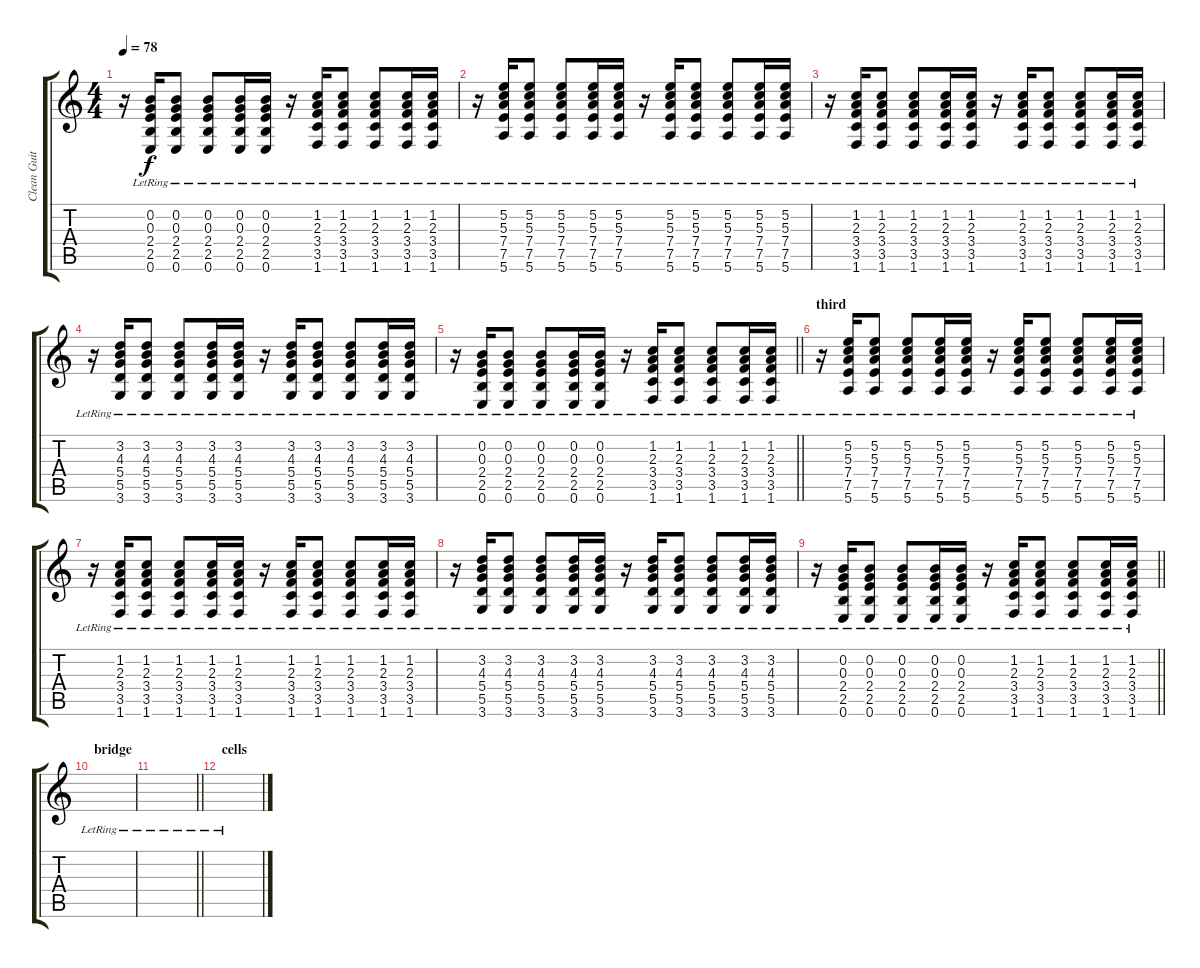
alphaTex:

\track ("Clean Guitar" "Clean Guit") {instrument electricguitarclean}
\staff {score tabs}
\tuning (E4 B3 G3 D3 A2 E2) {hide}
\ts (4 4)
\tempo 78
\clef g2
\ks c
r.16{dy f} (0.2 0.3 2.4{lr} 2.5{lr} 0.6{lr}).16 (0.2 0.3 2.4{lr} 2.5{lr} 0.6{lr}).8 (0.2 0.3 2.4{lr} 2.5{lr} 0.6{lr}).8 (0.2 0.3 2.4{lr} 2.5{lr} 0.6{lr}).16 (0.2 0.3 2.4{lr} 2.5{lr} 0.6{lr}).16 r.16 (1.2 2.3 3.4{lr} 3.5{lr} 1.6{lr}).16 (1.2 2.3 3.4{lr} 3.5{lr} 1.6{lr}).8 (1.2 2.3 3.4{lr} 3.5{lr} 1.6{lr}).8 (1.2 2.3 3.4{lr} 3.5{lr} 1.6{lr}).16 (1.2 2.3 3.4{lr} 3.5{lr} 1.6{lr}).16 |
r.16 (5.2 5.3 7.4{lr} 7.5{lr} 5.6{lr}).16 (5.2 5.3 7.4{lr} 7.5{lr} 5.6{lr}).8 (5.2 5.3 7.4{lr} 7.5{lr} 5.6{lr}).8 (5.2 5.3 7.4{lr} 7.5{lr} 5.6{lr}).16 (5.2 5.3 7.4{lr} 7.5{lr} 5.6{lr}).16 r.16 (5.2 5.3 7.4{lr} 7.5{lr} 5.6{lr}).16 (5.2 5.3 7.4{lr} 7.5{lr} 5.6{lr}).8 (5.2 5.3 7.4{lr} 7.5{lr} 5.6{lr}).8 (5.2 5.3 7.4{lr} 7.5{lr} 5.6{lr}).16 (5.2 5.3 7.4{lr} 7.5{lr} 5.6{lr}).16 |
r.16 (1.2 2.3 3.4{lr} 3.5{lr} 1.6{lr}).16 (1.2 2.3 3.4{lr} 3.5{lr} 1.6{lr}).8 (1.2 2.3 3.4{lr} 3.5{lr} 1.6{lr}).8 (1.2 2.3 3.4{lr} 3.5{lr} 1.6{lr}).16 (1.2 2.3 3.4{lr} 3.5{lr} 1.6{lr}).16 r.16 (1.2 2.3 3.4{lr} 3.5{lr} 1.6{lr}).16 (1.2 2.3 3.4{lr} 3.5{lr} 1.6{lr}).8 (1.2 2.3 3.4{lr} 3.5{lr} 1.6{lr}).8 (1.2 2.3 3.4{lr} 3.5{lr} 1.6{lr}).16 (1.2 2.3 3.4{lr} 3.5{lr} 1.6{lr}).16 |
r.16 (3.2 4.3 5.4{lr} 5.5{lr} 3.6{lr}).16 (3.2 4.3 5.4{lr} 5.5{lr} 3.6{lr}).8 (3.2 4.3 5.4{lr} 5.5{lr} 3.6{lr}).8 (3.2 4.3 5.4{lr} 5.5{lr} 3.6{lr}).16 (3.2 4.3 5.4{lr} 5.5{lr} 3.6{lr}).16 r.16 (3.2 4.3 5.4{lr} 5.5{lr} 3.6{lr}).16 (3.2 4.3 5.4{lr} 5.5{lr} 3.6{lr}).8 (3.2 4.3 5.4{lr} 5.5{lr} 3.6{lr}).8 (3.2 4.3 5.4{lr} 5.5{lr} 3.6{lr}).16 (3.2 4.3 5.4{lr} 5.5{lr} 3.6{lr}).16 |
\barLineRight lightlight
r.16 (0.2 0.3 2.4{lr} 2.5{lr} 0.6{lr}).16 (0.2 0.3 2.4{lr} 2.5{lr} 0.6{lr}).8 (0.2 0.3 2.4{lr} 2.5{lr} 0.6{lr}).8 (0.2 0.3 2.4{lr} 2.5{lr} 0.6{lr}).16 (0.2 0.3 2.4{lr} 2.5{lr} 0.6{lr}).16 r.16 (1.2 2.3 3.4{lr} 3.5{lr} 1.6{lr}).16 (1.2 2.3 3.4{lr} 3.5{lr} 1.6{lr}).8 (1.2 2.3 3.4{lr} 3.5{lr} 1.6{lr}).8 (1.2 2.3 3.4{lr} 3.5{lr} 1.6{lr}).16 (1.2 2.3 3.4{lr} 3.5{lr} 1.6{lr}).16 |
\section ("" "third")
r.16 (5.2 5.3 7.4{lr} 7.5{lr} 5.6{lr}).16 (5.2 5.3 7.4{lr} 7.5{lr} 5.6{lr}).8 (5.2 5.3 7.4{lr} 7.5{lr} 5.6{lr}).8 (5.2 5.3 7.4{lr} 7.5{lr} 5.6{lr}).16 (5.2 5.3 7.4{lr} 7.5{lr} 5.6{lr}).16 r.16 (5.2 5.3 7.4{lr} 7.5{lr} 5.6{lr}).16 (5.2 5.3 7.4{lr} 7.5{lr} 5.6{lr}).8 (5.2 5.3 7.4{lr} 7.5{lr} 5.6{lr}).8 (5.2 5.3 7.4{lr} 7.5{lr} 5.6{lr}).16 (5.2 5.3 7.4{lr} 7.5{lr} 5.6{lr}).16 |
r.16 (1.2 2.3 3.4{lr} 3.5{lr} 1.6{lr}).16 (1.2 2.3 3.4{lr} 3.5{lr} 1.6{lr}).8 (1.2 2.3 3.4{lr} 3.5{lr} 1.6{lr}).8 (1.2 2.3 3.4{lr} 3.5{lr} 1.6{lr}).16 (1.2 2.3 3.4{lr} 3.5{lr} 1.6{lr}).16 r.16 (1.2 2.3 3.4{lr} 3.5{lr} 1.6{lr}).16 (1.2 2.3 3.4{lr} 3.5{lr} 1.6{lr}).8 (1.2 2.3 3.4{lr} 3.5{lr} 1.6{lr}).8 (1.2 2.3 3.4{lr} 3.5{lr} 1.6{lr}).16 (1.2 2.3 3.4{lr} 3.5{lr} 1.6{lr}).16 |
r.16 (3.2 4.3 5.4{lr} 5.5{lr} 3.6{lr}).16 (3.2 4.3 5.4{lr} 5.5{lr} 3.6{lr}).8 (3.2 4.3 5.4{lr} 5.5{lr} 3.6{lr}).8 (3.2 4.3 5.4{lr} 5.5{lr} 3.6{lr}).16 (3.2 4.3 5.4{lr} 5.5{lr} 3.6{lr}).16 r.16 (3.2 4.3 5.4{lr} 5.5{lr} 3.6{lr}).16 (3.2 4.3 5.4{lr} 5.5{lr} 3.6{lr}).8 (3.2 4.3 5.4{lr} 5.5{lr} 3.6{lr}).8 (3.2 4.3 5.4{lr} 5.5{lr} 3.6{lr}).16 (3.2 4.3 5.4{lr} 5.5{lr} 3.6{lr}).16 |
\barLineRight lightlight
r.16 (0.2 0.3 2.4{lr} 2.5{lr} 0.6{lr}).16 (0.2 0.3 2.4{lr} 2.5{lr} 0.6{lr}).8 (0.2 0.3 2.4{lr} 2.5{lr} 0.6{lr}).8 (0.2 0.3 2.4{lr} 2.5{lr} 0.6{lr}).16 (0.2 0.3 2.4{lr} 2.5{lr} 0.6{lr}).16 r.16 (1.2 2.3 3.4{lr} 3.5{lr} 1.6{lr}).16 (1.2 2.3 3.4{lr} 3.5{lr} 1.6{lr}).8 (1.2 2.3 3.4{lr} 3.5{lr} 1.6{lr}).8 (1.2 2.3 3.4{lr} 3.5{lr} 1.6{lr}).16 (1.2 2.3 3.4{lr} 3.5{lr} 1.6{lr}).16 |
\section ("" "bridge")
|
\barLineRight lightlight
|
\section ("" "cells")
